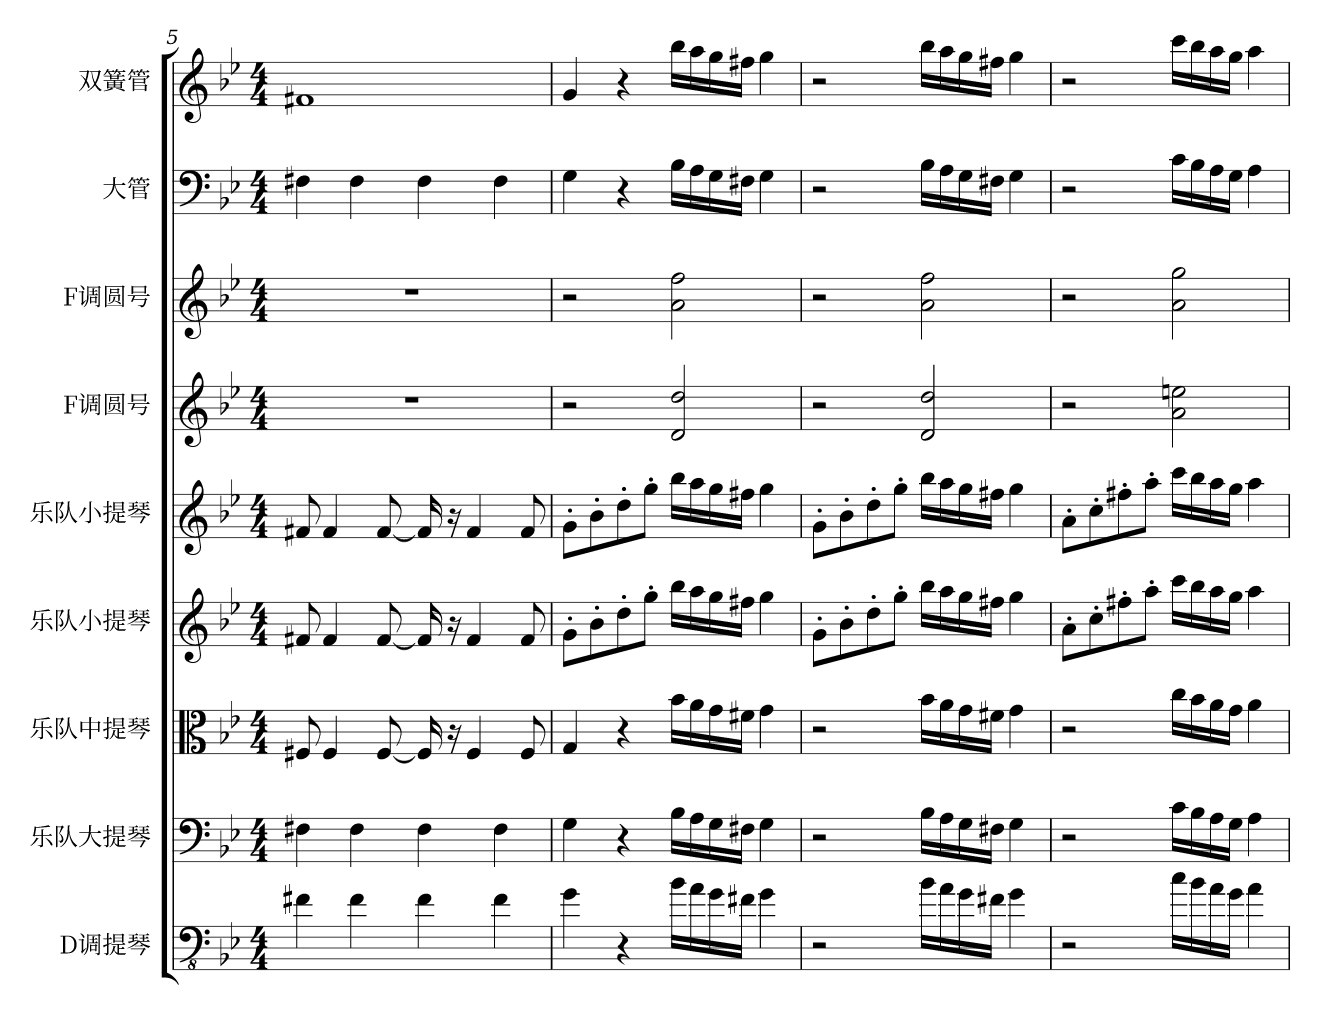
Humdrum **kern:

**kern	**kern	**kern	**kern	**kern	**kern	**kern	**kern	**kern
*part9	*part8	*part7	*part6	*part5	*part4	*part3	*part2	*part1
*staff9	*staff8	*staff7	*staff6	*staff5	*staff4	*staff3	*staff2	*staff1
*I"D调提琴	*I"乐队大提琴	*I"乐队中提琴	*I"乐队小提琴	*I"乐队小提琴	*I"F调圆号	*I"F调圆号	*I"大管	*I"双簧管
*clefFv4	*clefF4	*clefC3	*clefG2	*clefG2	*clefG2	*clefG2	*clefF4	*clefG2
*ITrd7c12	*	*	*	*	*ITrd4c7	*ITrd4c7	*	*
*k[b-e-]	*k[b-e-]	*k[b-e-]	*k[b-e-]	*k[b-e-]	*k[b-e-a-]	*k[b-e-a-]	*k[b-e-]	*k[b-e-]
*M4/4	*M4/4	*M4/4	*M4/4	*M4/4	*M4/4	*M4/4	*M4/4	*M4/4
=5	=5	=5	=5	=5	=5	=5	=5	=5
4FF#X\	4F#X\	8F#X/	8f#X/	8f#X/	1r	1r	4F#X\	1f#X
.	.	4F#/	4f#/	4f#/	.	.	.	.
4FF#\	4F#\	.	.	.	.	.	4F#\	.
.	.	[8F#/	[8f#/	[8f#/	.	.	.	.
4FF#\	4F#\	16F#/]	16f#/]	16f#/]	.	.	4F#\	.
.	.	16r	16r	16r	.	.	.	.
.	.	4F#/	4f#/	4f#/	.	.	.	.
4FF#\	4F#\	.	.	.	.	.	4F#\	.
.	.	8F#/	8f#/	8f#/	.	.	.	.
!!LO:PB:g=z
=6	=6	=6	=6	=6	=6	=6	=6	=6
4GG\	4G\	4G/	8g'\L	8g'\L	2r	2r	4G\	4g/
.	.	.	8b-'\	8b-'\	.	.	.	.
4r	4r	4r	8dd'\	8dd'\	.	.	4r	4r
.	.	.	8gg'\J	8gg'\J	.	.	.	.
16BB-\LL	16B-\LL	16b-\LL	16bb-\LL	16bb-\LL	2G/ 2g/	2d\ 2b-\	16B-\LL	16bb-\LL
16AA\	16A\	16a\	16aa\	16aa\	.	.	16A\	16aa\
16GG\	16G\	16g\	16gg\	16gg\	.	.	16G\	16gg\
16FF#X\JJ	16F#X\JJ	16f#X\JJ	16ff#X\JJ	16ff#X\JJ	.	.	16F#X\JJ	16ff#X\JJ
4GG\	4G\	4g\	4gg\	4gg\	.	.	4G\	4gg\
=7	=7	=7	=7	=7	=7	=7	=7	=7
2r	2r	2r	8g'\L	8g'\L	2r	2r	2r	2r
.	.	.	8b-'\	8b-'\	.	.	.	.
.	.	.	8dd'\	8dd'\	.	.	.	.
.	.	.	8gg'\J	8gg'\J	.	.	.	.
16BB-\LL	16B-\LL	16b-\LL	16bb-\LL	16bb-\LL	2G/ 2g/	2d\ 2b-\	16B-\LL	16bb-\LL
16AA\	16A\	16a\	16aa\	16aa\	.	.	16A\	16aa\
16GG\	16G\	16g\	16gg\	16gg\	.	.	16G\	16gg\
16FF#X\JJ	16F#X\JJ	16f#X\JJ	16ff#X\JJ	16ff#X\JJ	.	.	16F#X\JJ	16ff#X\JJ
4GG\	4G\	4g\	4gg\	4gg\	.	.	4G\	4gg\
=8	=8	=8	=8	=8	=8	=8	=8	=8
2r	2r	2r	8a'\L	8a'\L	2r	2r	2r	2r
.	.	.	8cc'\	8cc'\	.	.	.	.
.	.	.	8ff#X'\	8ff#X'\	.	.	.	.
.	.	.	8aa'\J	8aa'\J	.	.	.	.
16C\LL	16c\LL	16cc\LL	16ccc\LL	16ccc\LL	2d\ 2an\	2d\ 2cc\	16c\LL	16ccc\LL
16BB-\	16B-\	16b-\	16bb-\	16bb-\	.	.	16B-\	16bb-\
16AA\	16A\	16a\	16aa\	16aa\	.	.	16A\	16aa\
16GG\JJ	16G\JJ	16g\JJ	16gg\JJ	16gg\JJ	.	.	16G\JJ	16gg\JJ
4AA\	4A\	4a\	4aa\	4aa\	.	.	4A\	4aa\
=	=	=	=	=	=	=	=	=
*-	*-	*-	*-	*-	*-	*-	*-	*-
